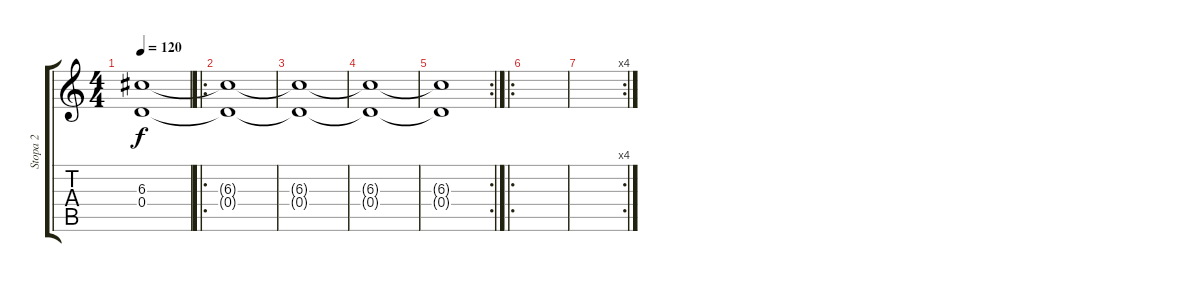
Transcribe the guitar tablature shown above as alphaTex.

\track ("Stopa 2" "Stopa 2") {instrument acousticguitarsteel}
\staff {score tabs}
\tuning (E4 B3 G3 D3 A2 E2) {hide}
\ts (4 4)
\tempo 120
\clef g2
\ks c
(6.3{t} 0.4{t}).1{dy f} |
\ro
(6.3{t} 0.4{t}).1{volume 8} |
(6.3{t} 0.4{t}).1{volume 6} |
(6.3{t} 0.4{t}).1{volume 5} |
\rc 2
(6.3{t} 0.4{t}).1{volume 2} |
\ro
|
\rc 4
